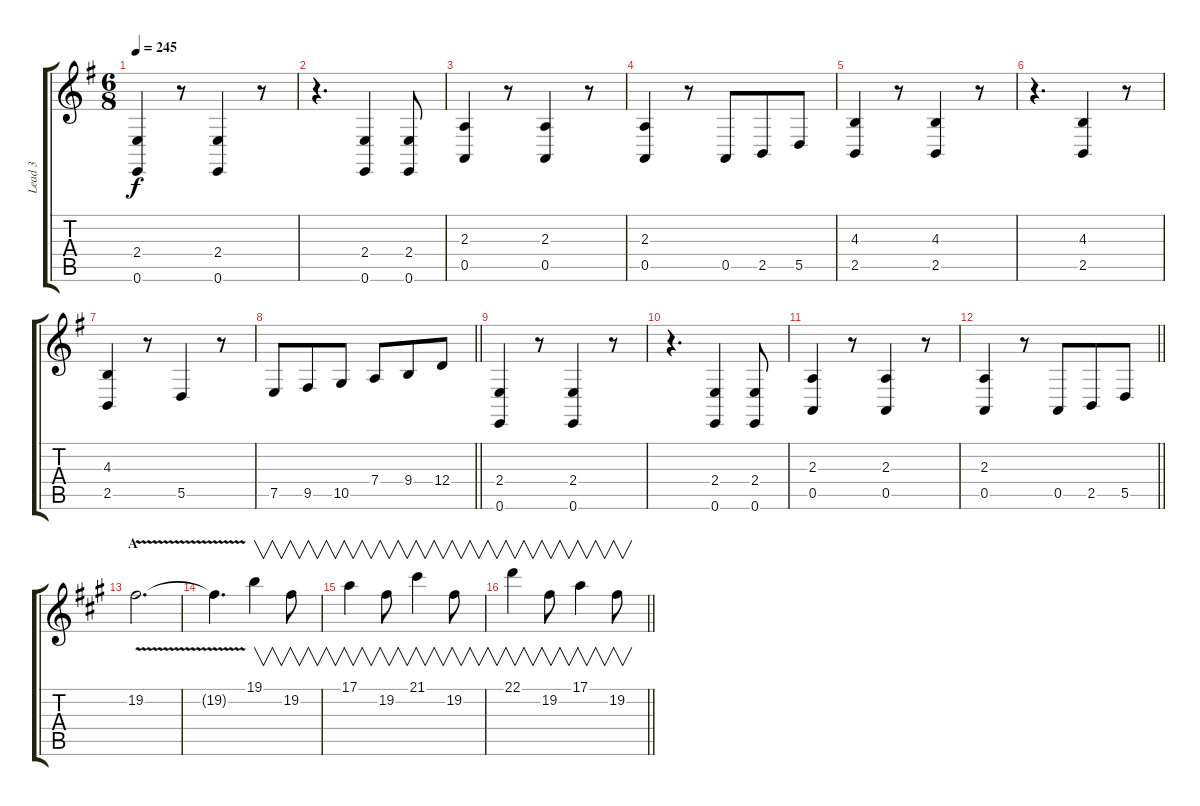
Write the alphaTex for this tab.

\track ("Lead 3" "Lead 3") {instrument lead2sawtooth}
\staff {score tabs}
\tuning (E4 B3 G3 D3 A2 E2) {hide}
\ts (6 8)
\section ("" "")
\tempo 245
\clef g2
\ks eminor
(2.4 0.6).4{dy f balance 1} r.8 (2.4 0.6).4 r.8 |
r.4{d} (2.4 0.6).4 (2.4 0.6).8 |
(2.3 0.5).4 r.8 (2.3 0.5).4 r.8 |
(2.3 0.5).4 r.8 0.5.8 2.5.8 5.5.8 |
(4.3 2.5).4 r.8 (4.3 2.5).4 r.8 |
r.4{d} (4.3 2.5).4 r.8 |
(4.3 2.5).4 r.8 5.5.4 r.8 |
\barLineRight lightlight
7.5.8 9.5.8 10.5.8 7.4.8 9.4.8 12.4.8 |
(2.4 0.6).4{balance 1} r.8 (2.4 0.6).4 r.8 |
r.4{d} (2.4 0.6).4 (2.4 0.6).8 |
(2.3 0.5).4 r.8 (2.3 0.5).4 r.8 |
\barLineRight lightlight
(2.3 0.5).4 r.8 0.5.8 2.5.8 5.5.8 |
\section ("" "A")
\ks a
19.2{v}.2{d volume 10} |
19.2{t}.4{d} 19.1.4{v} 19.2.8{v} |
17.1.4{v} 19.2.8{v} 21.1.4{v} 19.2.8{v} |
\barLineRight lightlight
22.1.4{v} 19.2.8{v} 17.1.4{v} 19.2.8{v}
